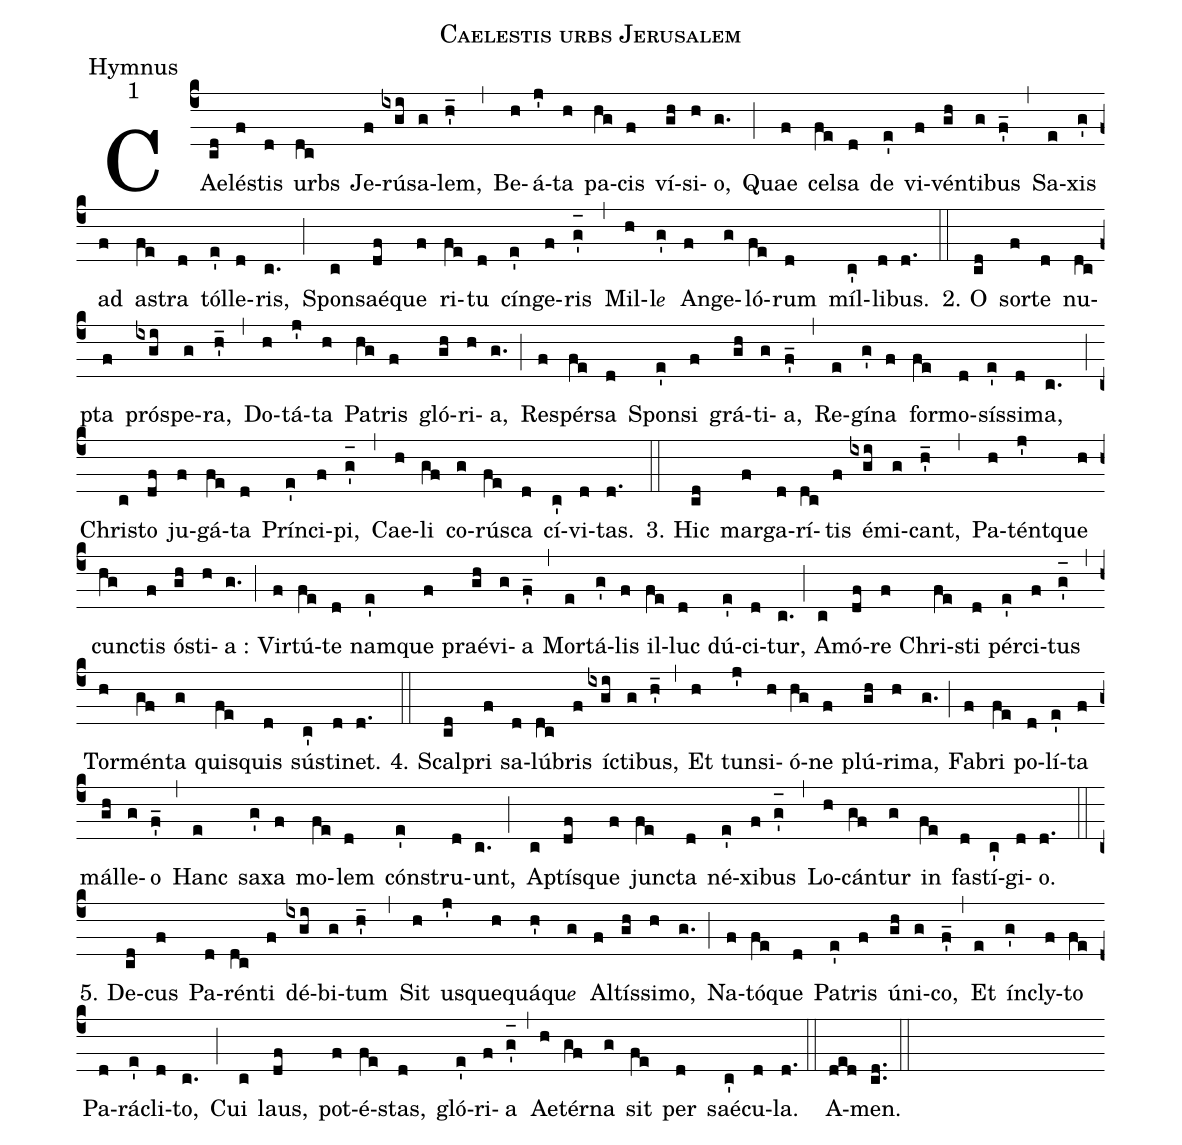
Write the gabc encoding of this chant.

name:Caelestis urbs Jerusalem;
office-part:Hymnus;
mode:1;
%%
(c4) CAe(cd)lé(f)stis(d) urbs(dc) Je(f)rú(ixgi)sa(g)lem,(h'_) (,) Be(h)á(j')ta(h) pa(hg)cis(f) ví(gh)si(h)o,(g.) (;) Quae(f) cel(fe)sa(d) de(e') vi(f)vén(gh)ti(g)bus(f'_) (,) Sa(e)xis(g') ad(f) a(fe)stra(d) tól(e')le(d)ris,(c.) (;) Spon(c)saé(df)que(f) ri(fe)tu(d) cín(e')ge(f)ris(g'_[oh:h]) (,) Mil(h)l{<e>e</e>}(g') An(f)ge(g)ló(fe)rum(d) míl(c')li(d)bus.(d.) (::)
2. O(cd) sor(f)te(d) nu(dc)pta(f) pró(ixgi)spe(g)ra,(h'_) (,) Do(h)tá(j')ta(h) Pa(hg)tris(f) gló(gh)ri(h)a,(g.) (;) Re(f)spér(fe)sa(d) Spon(e')si(f) grá(gh)ti(g)a,(f'_) (,) Re(e)gí(g')na(f) for(fe)mo(d)sís(e')si(d)ma,(c.) (;) Chri(c)sto(df) ju(f)gá(fe)ta(d) Prín(e')ci(f)pi,(g'_[oh:h]) (,) Cae(h)li(gf) co(g)rú(fe)sca(d) cí(c')vi(d)tas.(d.) (::)
3. Hic(cd) mar(f)ga(d)rí(dc)tis(f) é(ixgi)mi(g)cant,(h'_) (,) Pa(h)tént(j')que(h) cun(hg)ctis(f) ó(gh)sti(h)a :(g.) (;) Vir(f)tú(fe)te(d) nam(e')que(f) praé(gh)vi(g)a(f'_) (,) Mor(e)tá(g')lis(f) il(fe)luc(d) dú(e')ci(d)tur,(c.) (;) A(c)mó(df)re(f) Chri(fe)sti(d) pér(e')ci(f)tus(g'_[oh:h]) (,) Tor(h)mén(gf)ta(g) quis(fe)quis(d) sús(c')ti(d)net.(d.) (::)
4. Scal(cd)pri(f) sa(d)lú(dc)bris(f) í(ixgi)cti(g)bus,(h'_) (,) Et(h) tun(j')si(h)ó(hg)ne(f) plú(gh)ri(h)ma,(g.) (;) Fa(f)bri(fe) po(d)lí(e')ta(f) mál(gh)le(g)o(f'_) (,) Hanc(e) sa(g')xa(f) mo(fe)lem(d) cón(e')stru(d)unt,(c.) (;) A(c)ptís(df)que(f) jun(fe)cta(d) né(e')xi(f)bus(g'_[oh:h]) (,) Lo(h)cán(gf)tur(g) in(fe) fa(d)stí(c')gi(d)o.(d.) (::)
5. De(cd)cus(f) Pa(d)rén(dc)ti(f) dé(ixgi)bi(g)tum(h'_) (,) Sit(h) us(j')que(h)quá(h')qu{<e>e</e>}(g) Al(f)tís(gh)si(h)mo,(g.) (;) Na(f)tó(fe)que(d) Pa(e')tris(f) ú(gh)ni(g)co,(f'_) (,) Et(e) ín(g')cly(f)to(fe) Pa(d)rá(e')cli(d)to,(c.) (;) Cui(c) laus,(df) pot(f)é(fe)stas,(d) gló(e')ri(f)a(g'_[oh:h]) (,) Ae(h)tér(gf)na(g) sit(fe) per(d) saé(c')cu(d)la.(d.) (::)
A(ded)men.(cd..) (::)
